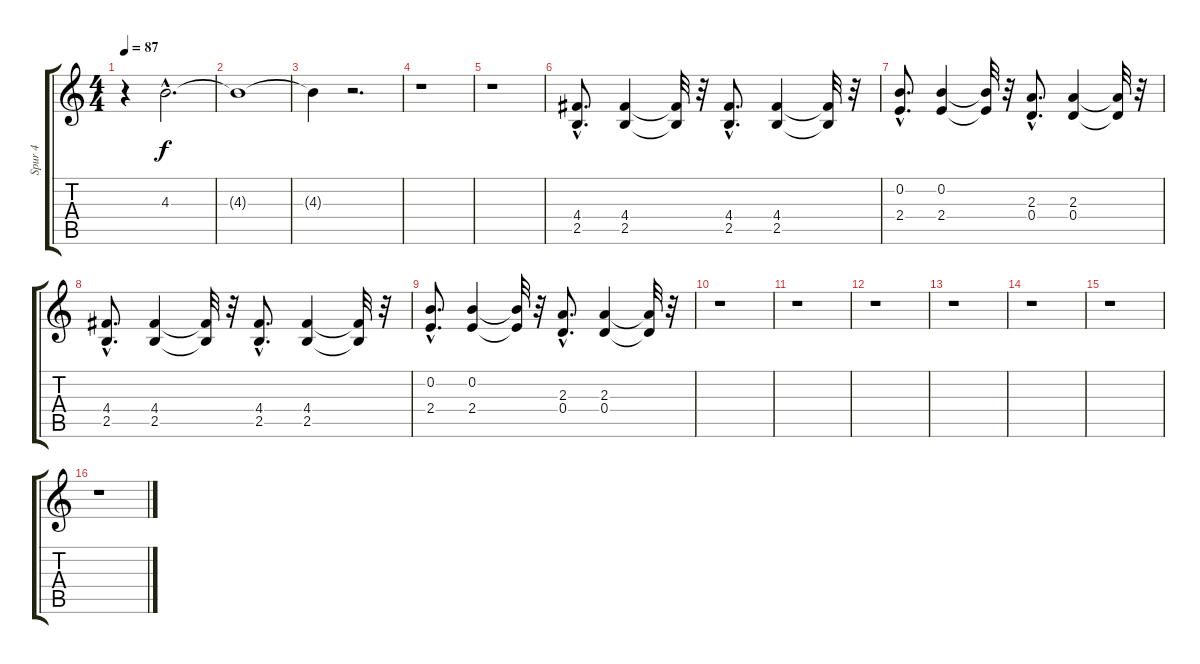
\track ("Spur 4" "Spur 4") {instrument overdrivenguitar}
\staff {score tabs}
\tuning (E4 B3 G3 D3 A2 E2) {hide}
\ts (4 4)
\tempo 87
\clef g2
\ks c
r.4{dy f instrument overdrivenguitar} 4.3{hac}.2{d} |
4.3{t}.1 |
4.3{t}.4 r.2{d} |
r.1 |
r.1 |
(4.4{hac} 2.5{hac}).8{d volume 12} (4.4 2.5).4 (4.4{t} 2.5{t}).32 r.32 (4.4{hac} 2.5{hac}).8{d} (4.4 2.5).4 (4.4{t} 2.5{t}).32 r.32 |
(0.2{hac} 2.4{hac}).8{d} (0.2 2.4).4 (0.2{t} 2.4{t}).32 r.32 (2.3{hac} 0.4{hac}).8{d} (2.3 0.4).4 (2.3{t} 0.4{t}).32 r.32 |
(4.4{hac} 2.5{hac}).8{d} (4.4 2.5).4 (4.4{t} 2.5{t}).32 r.32 (4.4{hac} 2.5{hac}).8{d} (4.4 2.5).4 (4.4{t} 2.5{t}).32 r.32 |
(0.2{hac} 2.4{hac}).8{d} (0.2 2.4).4 (0.2{t} 2.4{t}).32 r.32 (2.3{hac} 0.4{hac}).8{d} (2.3 0.4).4 (2.3{t} 0.4{t}).32 r.32 |
r.1 |
r.1 |
r.1 |
r.1 |
r.1 |
r.1 |
r.1
